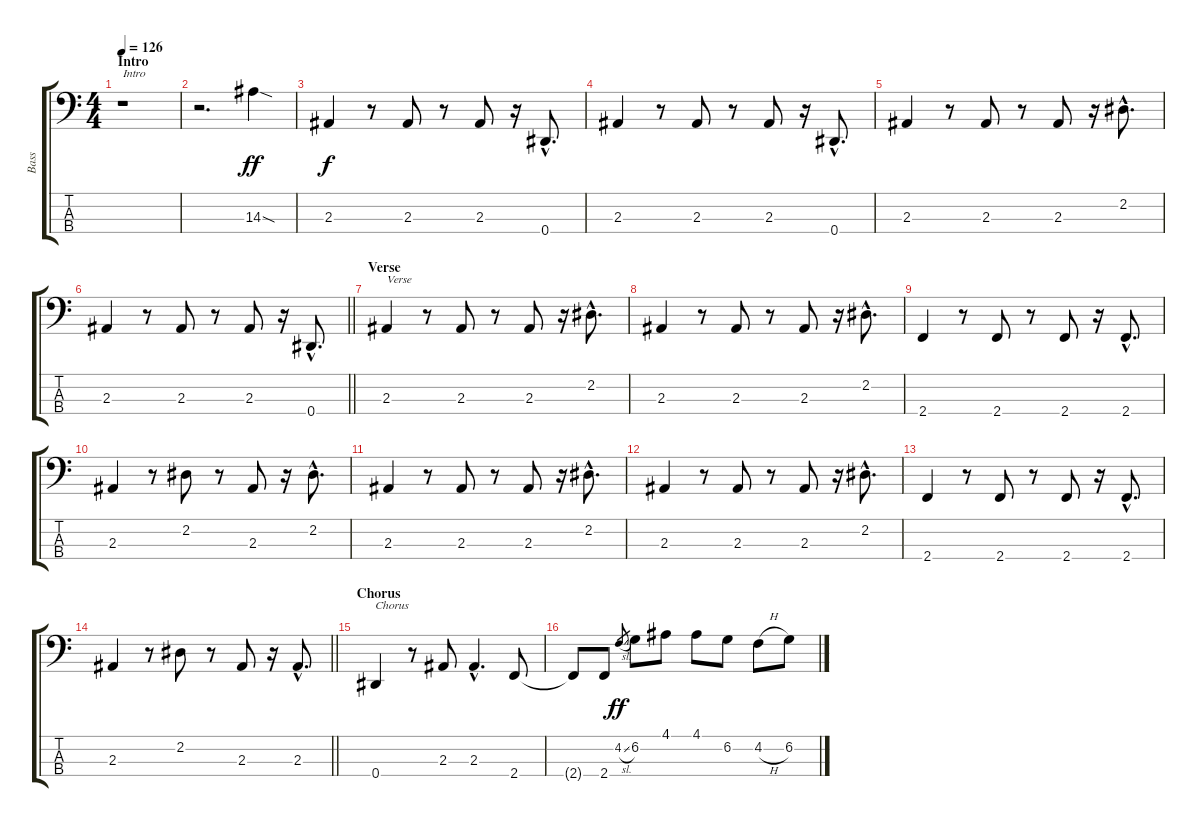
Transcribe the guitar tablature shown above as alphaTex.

\track ("Bass" "Bass") {instrument electricbasspick}
\staff {score tabs}
\tuning (Gb2 Db2 Ab1 Eb1) {hide}
\ts (4 4)
\section ("" "Intro")
\tempo 126
\clef f4
\ks c
r.1{txt "Intro" dy ff instrument electricbasspick} |
r.2{d} 14.3{sod}.4 |
2.3.4{dy f} r.8 2.3.8 r.8 2.3.8 r.16 0.4{hac}.8{d} |
2.3.4 r.8 2.3.8 r.8 2.3.8 r.16 0.4{hac}.8{d} |
2.3.4 r.8 2.3.8 r.8 2.3.8 r.16 2.2{hac}.8{d} |
\barLineRight lightlight
2.3.4 r.8 2.3.8 r.8 2.3.8 r.16 0.4{hac}.8{d} |
\section ("" "Verse")
2.3.4{txt "Verse"} r.8 2.3.8 r.8 2.3.8 r.16 2.2{hac}.8{d} |
2.3.4 r.8 2.3.8 r.8 2.3.8 r.16 2.2{hac}.8{d} |
2.4.4 r.8 2.4.8 r.8 2.4.8 r.16 2.4{hac}.8{d} |
2.3.4 r.8 2.2.8 r.8 2.3.8 r.16 2.2{hac}.8{d} |
2.3.4 r.8 2.3.8 r.8 2.3.8 r.16 2.2{hac}.8{d} |
2.3.4 r.8 2.3.8 r.8 2.3.8 r.16 2.2{hac}.8{d} |
2.4.4 r.8 2.4.8 r.8 2.4.8 r.16 2.4{hac}.8{d} |
\barLineRight lightlight
2.3.4 r.8 2.2.8 r.8 2.3.8 r.16 2.3{hac}.8{d} |
\section ("" "Chorus")
0.4.4{txt "Chorus"} r.8 2.3.8 2.3{hac}.4{d} 2.4.8 |
2.4{t}.8 2.4.8 4.2{sl}.8{gr dy ff} 6.2.8 4.1.8 4.1.8 6.2.8 4.2{h}.8 6.2.8
